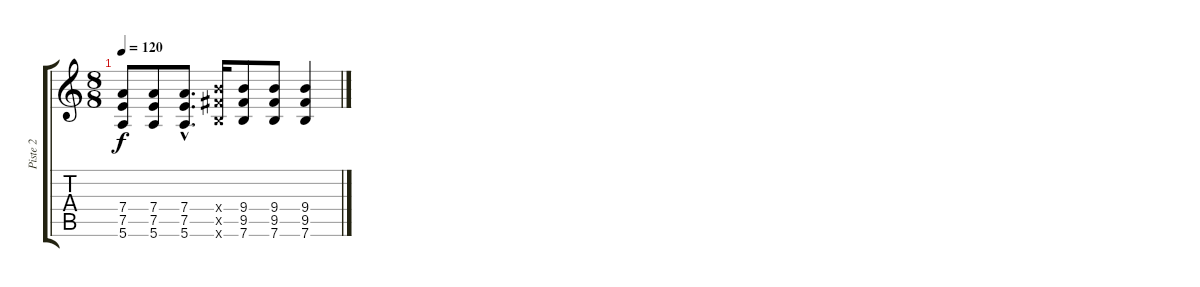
\track ("Piste 2" "Piste 2") {instrument acousticguitarsteel}
\staff {score tabs}
\tuning (E4 B3 G3 D3 A2 E2) {hide}
\ts (8 8)
\tempo 120
\clef g2
\ks c
(7.4 7.5 5.6).8{dy f} (7.4 7.5 5.6).8 (7.4{hac} 7.5{hac} 5.6{hac}).8{d} (9.4{x} 9.5{x} 7.6{x}).16 (9.4 9.5 7.6).8 (9.4 9.5 7.6).8 (9.4 9.5 7.6).4
